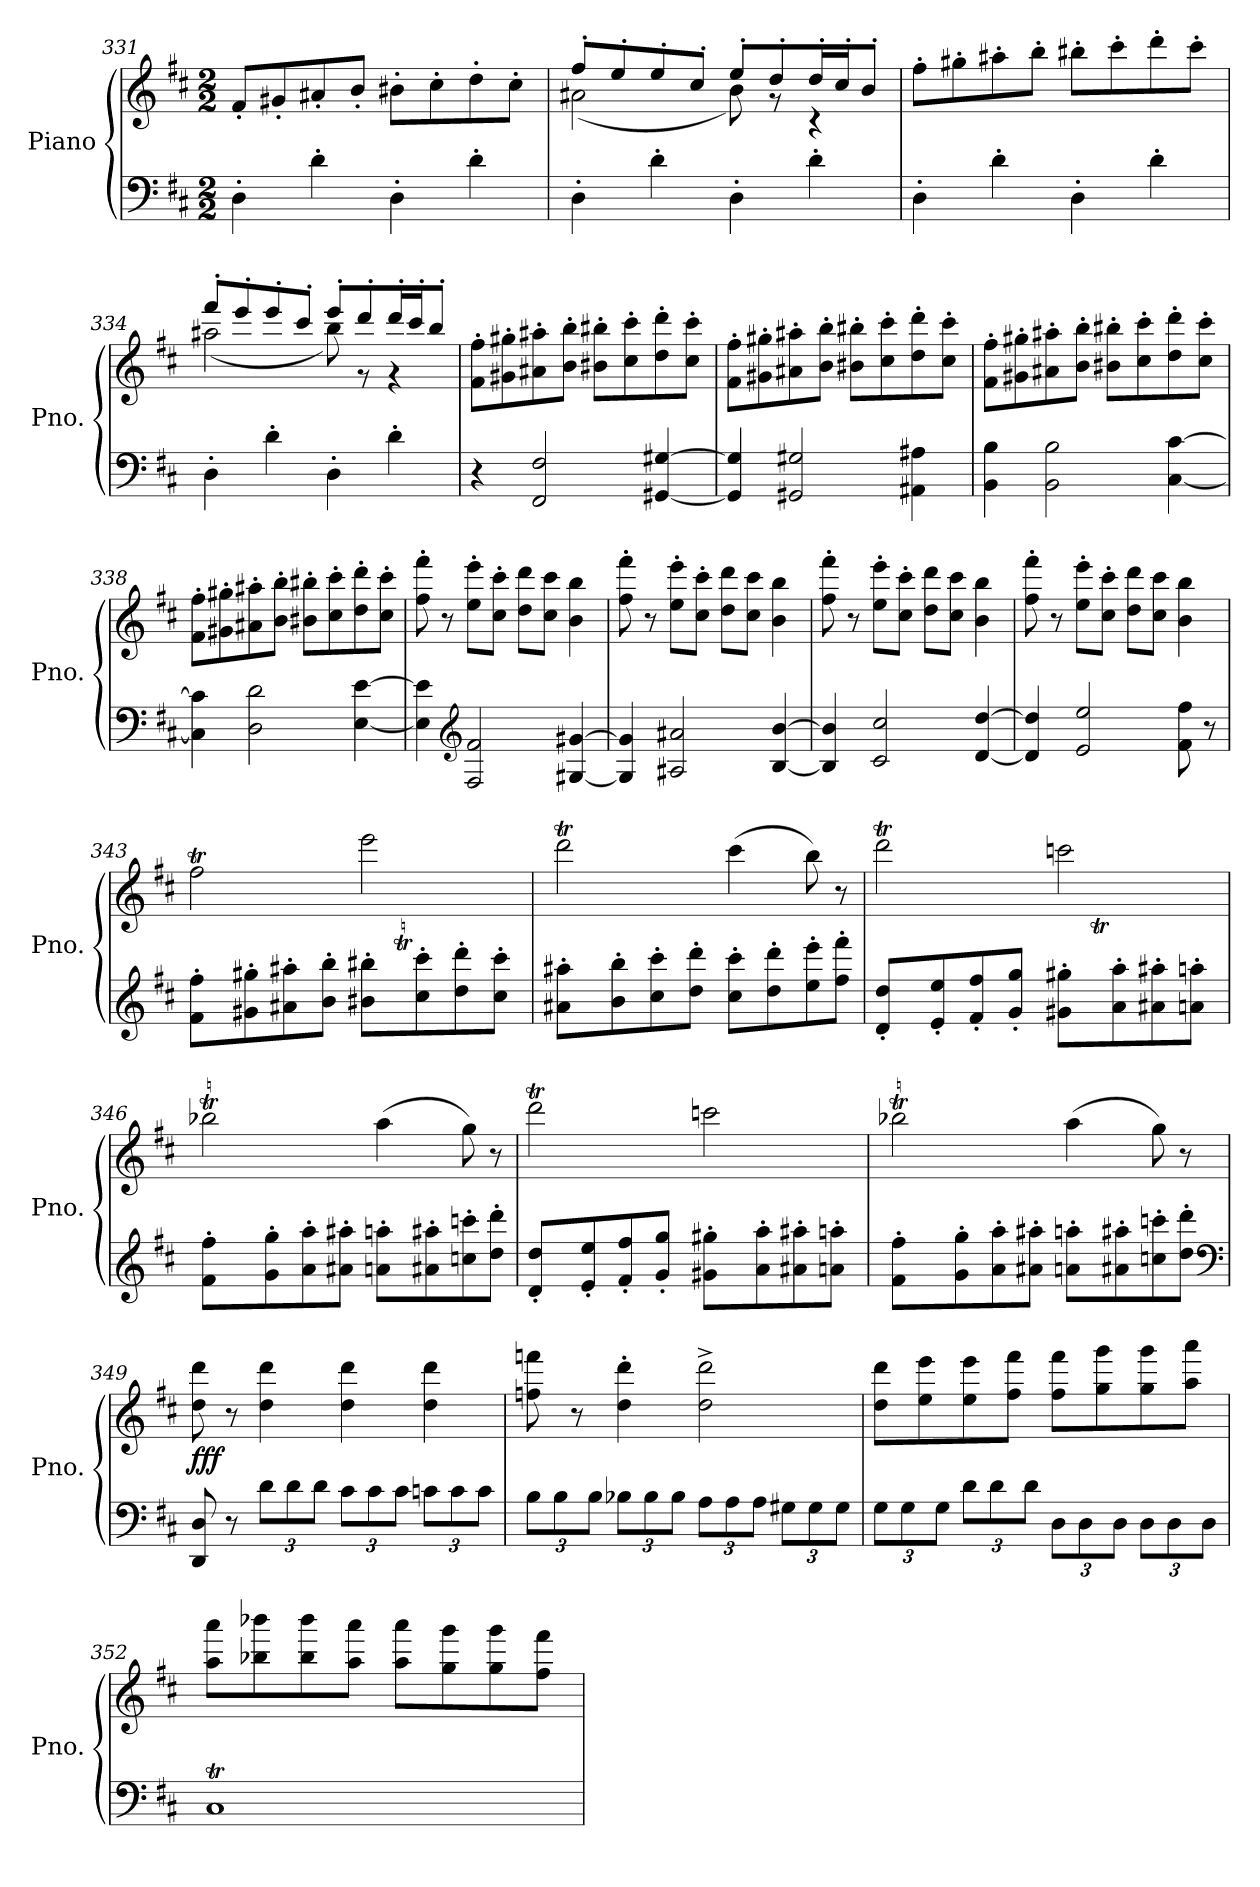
**kern	**kern	**dynam
*part1	*part1	*part1
*staff2	*staff1	*staff1/2
*I"Piano	*	*
*I'Pno.	*	*
*clefF4	*clefG2	*
*k[f#c#]	*k[f#c#]	*
*D:	*D:	*
*M2/2	*M2/2	*
=331	=331	=331
4D'\	8f#'/L	.
.	8g#X'/	.
4d'\	8a#X'/	.
.	8b'/J	.
4D'\	8b#X'\L	.
.	8cc#'\	.
4d'\	8dd'\	.
.	8cc#'\J	.
!!LO:PB:g=z
=332	=332	=332
*	*^	*
4D'\	8ff#'/L	(2a#X\	.
.	8ee'/	.	.
4d'\	8ee'/	.	.
.	8cc#'/J	.	.
4D'\	8ee'/L	8b\)	.
.	8dd'/	8r	.
4d'\	16dd'/L	4r	.
.	16cc#'/J	.	.
.	8b'/J	.	.
*	*v	*v	*
=333	=333	=333
4D'\	8ff#'\L	.
.	8gg#X'\	.
4d'\	8aa#X'\	.
.	8bb'\J	.
4D'\	8bb#X'\L	.
.	8ccc#'\	.
4d'\	8ddd'\	.
.	8ccc#'\J	.
!!LO:PB:g=z
=334	=334	=334
*	*^	*
4D'\	8fff#'/L	(2aa#X\	.
.	8eee'/	.	.
4d'\	8eee'/	.	.
.	8ccc#'/J	.	.
4D'\	8eee'/L	8bb\)	.
.	8ddd'/	8r	.
4d'\	16ddd'/L	4r	.
.	16ccc#'/J	.	.
.	8bb'/J	.	.
*	*v	*v	*
=335	=335	=335
4r	8f#\' 8ff#\'L	.
.	8g#X\' 8gg#X\'	.
2FF#/ 2F#/	8a#X\' 8aa#X\'	.
.	8b\' 8bb\'J	.
.	8b#X\' 8bb#X\'L	.
.	8cc#\' 8ccc#\'	.
[4GG#X/ [4G#X/	8dd\' 8ddd\'	.
.	8cc#\' 8ccc#\'J	.
=336	=336	=336
4GG#/] 4G#/]	8f#\' 8ff#\'L	.
.	8g#X\' 8gg#X\'	.
2GG#X/ 2G#X/	8a#X\' 8aa#X\'	.
.	8b\' 8bb\'J	.
.	8b#X\' 8bb#X\'L	.
.	8cc#\' 8ccc#\'	.
4AA#X\ 4A#X\	8dd\' 8ddd\'	.
.	8cc#\' 8ccc#\'J	.
!!LO:PB:g=z
=337	=337	=337
4BB\ 4B\	8f#\' 8ff#\'L	.
.	8g#X\' 8gg#X\'	.
2BB\ 2B\	8a#X\' 8aa#X\'	.
.	8b\' 8bb\'J	.
.	8b#X\' 8bb#X\'L	.
.	8cc#\' 8ccc#\'	.
[4C#\ [4c#\	8dd\' 8ddd\'	.
.	8cc#\' 8ccc#\'J	.
=338	=338	=338
4C#\] 4c#\]	8f#\' 8ff#\'L	.
.	8g#X\' 8gg#X\'	.
2D\ 2d\	8a#X\' 8aa#X\'	.
.	8b\' 8bb\'J	.
.	8b#X\' 8bb#X\'L	.
.	8cc#\' 8ccc#\'	.
[4E\ [4e\	8dd\' 8ddd\'	.
.	8cc#\' 8ccc#\'J	.
=339	=339	=339
4E\] 4e\]	8ff#\' 8fff#\'	.
.	8r	.
*clefG2	*	*
2F#/ 2f#/	8ee\' 8eee\'L	.
.	8cc#\' 8ccc#\'J	.
.	8dd\ 8ddd\L	.
.	8cc#\ 8ccc#\J	.
[4G#X/ [4g#X/	4b\ 4bb\	.
!!LO:PB:g=z
=340	=340	=340
4G#/] 4g#/]	8ff#\' 8fff#\'	.
.	8r	.
2A#X/ 2a#X/	8ee\' 8eee\'L	.
.	8cc#\' 8ccc#\'J	.
.	8dd\ 8ddd\L	.
.	8cc#\ 8ccc#\J	.
[4B/ [4b/	4b\ 4bb\	.
!!LO:PB:g=z
=341	=341	=341
4B/] 4b/]	8ff#\' 8fff#\'	.
.	8r	.
2c#/ 2cc#/	8ee\' 8eee\'L	.
.	8cc#\' 8ccc#\'J	.
.	8dd\ 8ddd\L	.
.	8cc#\ 8ccc#\J	.
[4d/ [4dd/	4b\ 4bb\	.
=342	=342	=342
4d/] 4dd/]	8ff#\' 8fff#\'	.
.	8r	.
2e/ 2ee/	8ee\' 8eee\'L	.
.	8cc#\' 8ccc#\'J	.
.	8dd\ 8ddd\L	.
.	8cc#\ 8ccc#\J	.
8f#\ 8ff#\	4b\ 4bb\	.
8r	.	.
=343	=343	=343
*	*^	*
8f#\' 8ff#\'L	2ff#t\	16ff#yy	.
.	.	16ggg#Xyy	.
8g#X\' 8gg#X\'	.	16fff#yy	.
.	.	16ggg#yy	.
8a#X\' 8aa#X\'	.	16fff#yy	.
.	.	16ggg#yy	.
8b\' 8bb\'J	.	16fff#yy	.
.	.	16ggg#yy	.
8b#X\' 8bb#X\'L	2eeeTTT\	16eeeyy	.
.	.	16fff#tyy	.
8cc#\' 8ccc#\'	.	16eeeyy	.
.	.	16fff#yy	.
8dd\' 8ddd\'	.	16eeeyy	.
.	.	16fff#yy	.
8cc#\' 8ccc#\'J	.	16eeeyy	.
.	.	16fff#TTTyy	.
!!LO:PB:g=z	!!
=344	=344	=344	=344
8a#X\' 8aa#X\'L	2dddT\	16dddyy	.
.	.	16eeeyy	.
8b\' 8bb\'	.	16dddyy	.
.	.	16eeeyy	.
8cc#\' 8ccc#\'	.	16dddyy	.
.	.	16eeeyy	.
8dd\' 8ddd\'J	.	16dddyy	.
.	.	16eeeTTTyy	.
8cc#\' 8ccc#\'L	(4ccc#TTTt\	16ccc#yy	.
.	.	16dddyy	.
8dd\' 8ddd\'	.	16ccc#yy	.
.	.	16dddyy	.
8ee\' 8eee\'	8bb\)	4ryy	.
8ff#\' 8fff#\'J	8r	.	.
!!LO:PB:g=z	!!
=345	=345	=345	=345
8d/' 8dd/'L	2dddT\	16dddyy	.
.	.	16eeeyy	.
8e/' 8ee/'	.	16dddyy	.
.	.	16eeeyy	.
8f#/' 8ff#/'	.	16dddyy	.
.	.	16eeeyy	.
8g/' 8gg/'J	.	16dddyy	.
.	.	16eeeyy	.
8g#X\' 8gg#X\'L	2cccnTTT\	16cccyy	.
.	.	16dddTyy	.
8a\' 8aa\'	.	16cccyy	.
.	.	16dddyy	.
8a#X\' 8aa#X\'	.	16cccyy	.
.	.	16dddyy	.
8an\' 8aan\'J	.	16cccyy	.
.	.	16dddTTTyy	.
=346	=346	=346	=346
8f#\' 8ff#\'L	2bb-XT\	16bb-yy	.
.	.	16cccnyy	.
8g\' 8gg\'	.	16bb-yy	.
.	.	16cccyy	.
8a\' 8aa\'	.	16bb-yy	.
.	.	16cccyy	.
8a#X\' 8aa#X\'J	.	16bb-yy	.
.	.	16cccTTTyy	.
8an\' 8aan\'L	(4aaTTTT\	16aayy	.
.	.	16bb-yy	.
8a#X\' 8aa#X\'	.	16aayy	.
.	.	16bb-yy	.
8ccn\' 8cccn\'	8gg\)	4ryy	.
8dd\' 8ddd\'J	8r	.	.
!!LO:PB:g=z	!!
=347	=347	=347	=347
8d/' 8dd/'L	2dddT\	16dddyy	.
.	.	16eeeyy	.
8e/' 8ee/'	.	16dddyy	.
.	.	16eeeyy	.
8f#/' 8ff#/'	.	16dddyy	.
.	.	16eeeyy	.
8g/' 8gg/'J	.	16dddTTTyy	.
.	.	16eeeyy	.
8g#X\' 8gg#X\'L	2cccnTTTT\	16cccyy	.
.	.	16dddyy	.
8a\' 8aa\'	.	16cccyy	.
.	.	16dddyy	.
8a#X\' 8aa#X\'	.	16cccyy	.
.	.	16dddyy	.
8an\' 8aan\'J	.	16cccyy	.
.	.	16dddyy	.
!!LO:PB:g=z	!!
=348	=348	=348	=348
8f#\' 8ff#\'L	2bb-XT\	16bb-yy	.
.	.	16cccnyy	.
8g\' 8gg\'	.	16bb-yy	.
.	.	16cccyy	.
8a\' 8aa\'	.	16bb-yy	.
.	.	16cccyy	.
8a#X\' 8aa#X\'J	.	16bb-yy	.
.	.	16cccTTTyy	.
8an\' 8aan\'L	(4aaTTTT\	16aayy	.
.	.	16bb-yy	.
8a#X\' 8aa#X\'	.	16aayy	.
.	.	16bb-yy	.
8ccn\' 8cccn\'	8gg\)	4ryy	.
8dd\' 8ddd\'J	8r	.	.
*	*v	*v	*
*clefF4	*	*
=349	=349	=349
!	!	!LO:DY:b
8DD/ 8D/	8dd\ 8ddd\	fff
8r	8r	.
*Xbrackettup	*	*
12d\L	4dd\ 4ddd\	.
12d\	.	.
12d\J	.	.
12c#\L	4dd\ 4ddd\	.
12c#\	.	.
12c#\J	.	.
12cn\L	4dd\ 4ddd\	.
12c\	.	.
12c\J	.	.
!!LO:PB:g=z
=350	=350	=350
12B\L	8ffn\ 8fffn\	.
12B\	.	.
.	8r	.
12B\J	.	.
12B-X\L	4dd\' 4ddd\'	.
12B-\	.	.
12B-\J	.	.
12A\L	2dd\^ 2ddd\^	.
12A\	.	.
12A\J	.	.
12G#X\L	.	.
12G#\	.	.
12G#\J	.	.
!!LO:PB:g=z
=351	=351	=351
12G\L	8dd\ 8ddd\L	.
12G\	.	.
.	8ee\ 8eee\	.
12G\J	.	.
12d\L	8ee\ 8eee\	.
12d\	.	.
.	8ff#\ 8fff#\J	.
12d\J	.	.
12D\L	8ff#\ 8fff#\L	.
12D\	.	.
.	8gg\ 8ggg\	.
12D\J	.	.
12D\L	8gg\ 8ggg\	.
12D\	.	.
.	8aa\ 8aaa\J	.
12D\J	.	.
=352	=352	=352
*^	*	*
1C#t	16C#yy	8aa\ 8aaa\L	.
.	16Dyy	.	.
.	16C#yy	8bb-X\ 8bbb-X\	.
.	16Dyy	.	.
.	16C#yy	8bb-\ 8bbb-\	.
.	16Dyy	.	.
.	16C#yy	8aa\ 8aaa\J	.
.	16Dyy	.	.
.	16C#yy	8aa\ 8aaa\L	.
.	16Dyy	.	.
.	16C#yy	8gg\ 8ggg\	.
.	16Dyy	.	.
.	16C#yy	8gg\ 8ggg\	.
.	16Dyy	.	.
.	16C#yy	8ff#\ 8fff#\J	.
.	16Dyy	.	.
*v	*v	*	*
=	=	=
*-	*-	*-
